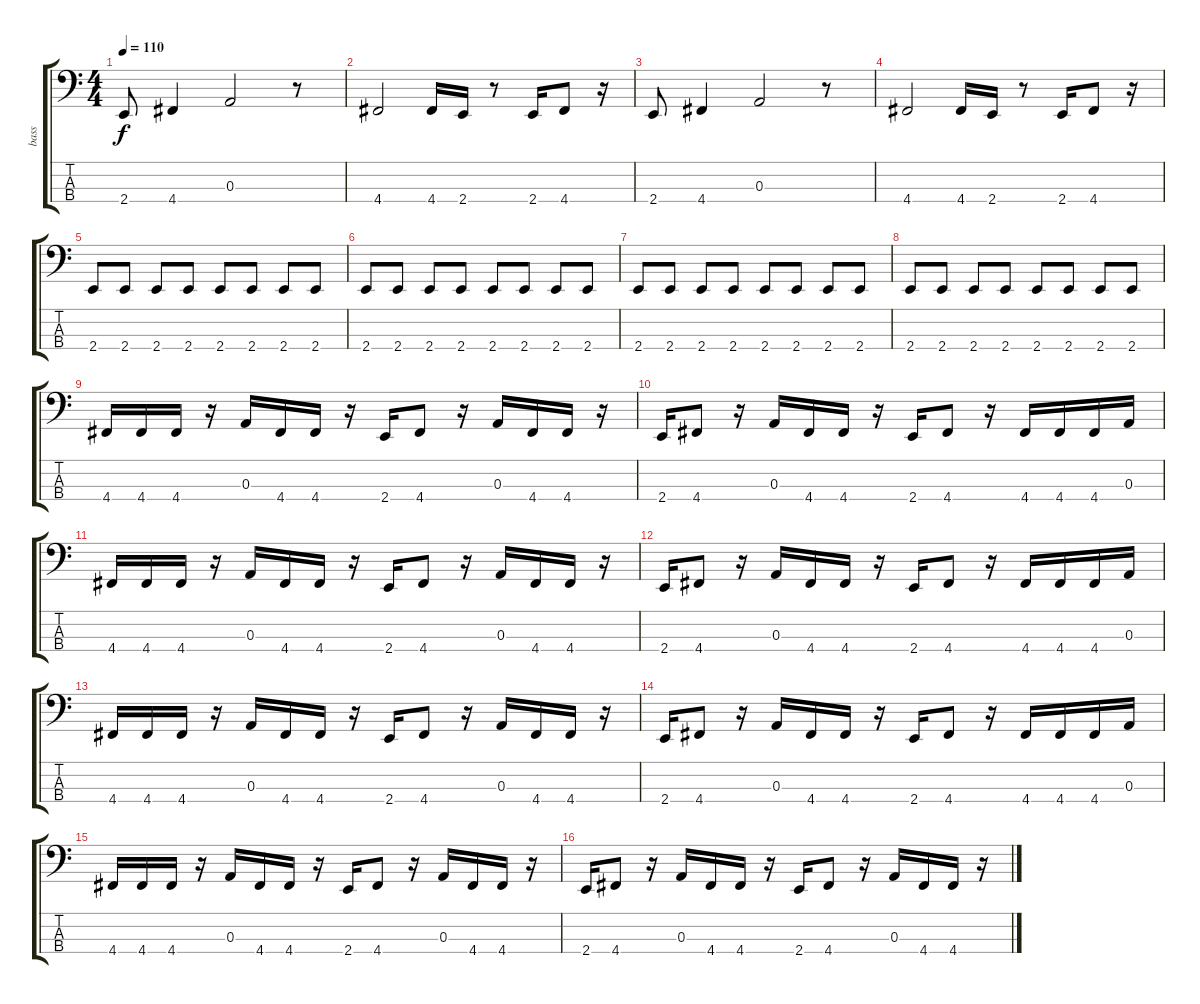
\track ("bass" "bass") {instrument electricbasspick}
\staff {score tabs}
\tuning (G2 D2 A1 D1) {hide}
\ts (4 4)
\tempo 110
\clef f4
\ks c
2.4.8{dy f} 4.4.4 0.3.2 r.8 |
4.4.2 4.4.16 2.4.16 r.8 2.4.16 4.4.8 r.16 |
2.4.8 4.4.4 0.3.2 r.8 |
4.4.2 4.4.16 2.4.16 r.8 2.4.16 4.4.8 r.16 |
2.4.8 2.4.8 2.4.8 2.4.8 2.4.8 2.4.8 2.4.8 2.4.8 |
2.4.8 2.4.8 2.4.8 2.4.8 2.4.8 2.4.8 2.4.8 2.4.8 |
2.4.8 2.4.8 2.4.8 2.4.8 2.4.8 2.4.8 2.4.8 2.4.8 |
2.4.8 2.4.8 2.4.8 2.4.8 2.4.8 2.4.8 2.4.8 2.4.8 |
4.4.16 4.4.16 4.4.16 r.16 0.3.16 4.4.16 4.4.16 r.16 2.4.16 4.4.8 r.16 0.3.16 4.4.16 4.4.16 r.16 |
2.4.16 4.4.8 r.16 0.3.16 4.4.16 4.4.16 r.16 2.4.16 4.4.8 r.16 4.4.16 4.4.16 4.4.16 0.3.16 |
4.4.16 4.4.16 4.4.16 r.16 0.3.16 4.4.16 4.4.16 r.16 2.4.16 4.4.8 r.16 0.3.16 4.4.16 4.4.16 r.16 |
2.4.16 4.4.8 r.16 0.3.16 4.4.16 4.4.16 r.16 2.4.16 4.4.8 r.16 4.4.16 4.4.16 4.4.16 0.3.16 |
4.4.16 4.4.16 4.4.16 r.16 0.3.16 4.4.16 4.4.16 r.16 2.4.16 4.4.8 r.16 0.3.16 4.4.16 4.4.16 r.16 |
2.4.16 4.4.8 r.16 0.3.16 4.4.16 4.4.16 r.16 2.4.16 4.4.8 r.16 4.4.16 4.4.16 4.4.16 0.3.16 |
4.4.16 4.4.16 4.4.16 r.16 0.3.16 4.4.16 4.4.16 r.16 2.4.16 4.4.8 r.16 0.3.16 4.4.16 4.4.16 r.16 |
2.4.16 4.4.8 r.16 0.3.16 4.4.16 4.4.16 r.16 2.4.16 4.4.8 r.16 0.3.16 4.4.16 4.4.16 r.16
